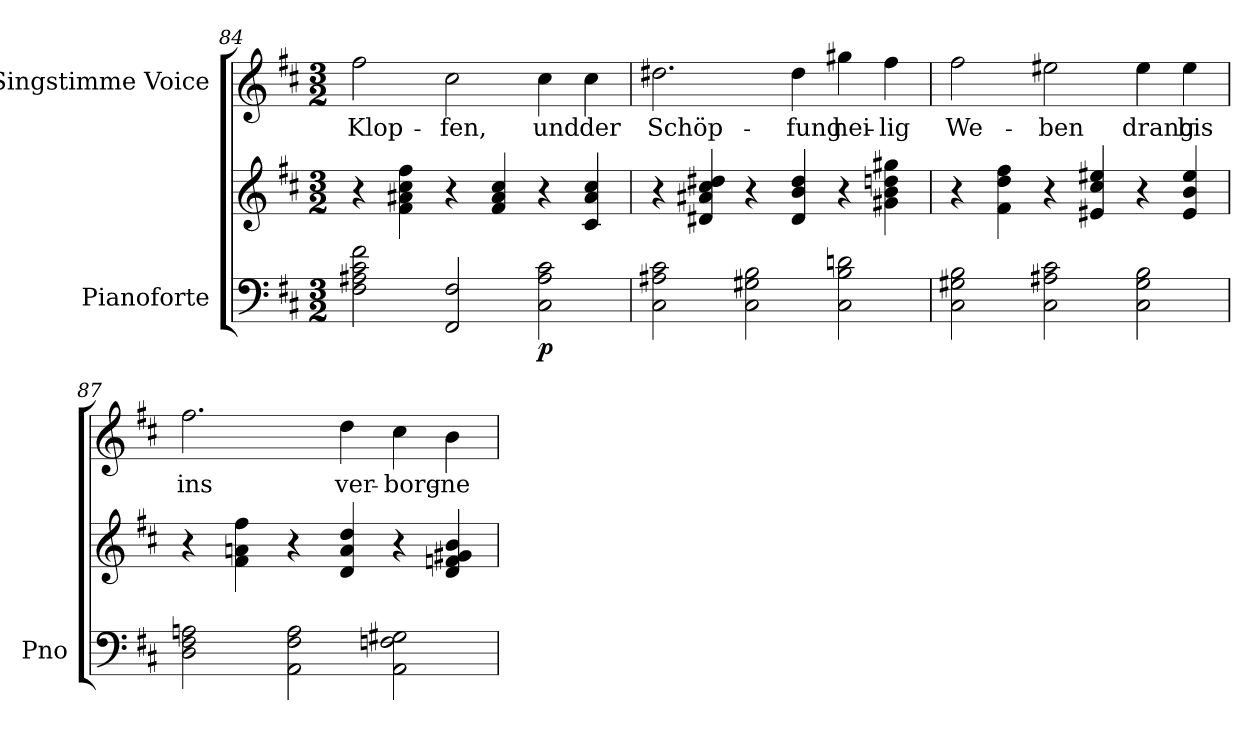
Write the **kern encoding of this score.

**kern	**kern	**dynam	**kern	**text
*part2	*part2	*part2	*part1	*part1
*staff3	*staff2	*staff2/3	*staff1	*staff1
*I"Pianoforte	*	*	*I"Singstimme Voice	*
*I'Pno	*	*	*	*
*clefF4	*clefG2	*	*clefG2	*
*k[f#c#]	*k[f#c#]	*	*k[f#c#]	*
*M3/2	*M3/2	*	*M3/2	*
=84	=84	=84	=84	=84
!	!	!	!	!LO:LY:b
2F#\ 2A#X\ 2c#\ 2f#\	4r	.	2ff#\	Klop-
.	4f#\ 4a#X\ 4cc#\ 4ff#\	.	.	.
!	!	!	!	!LO:LY:b
2FF#/ 2F#/	4r	.	2cc#\	-fen,
.	4f#/ 4a#/ 4cc#/	.	.	.
!	!	!LO:DY:b=2	!	!LO:LY:b
2C#\ 2A#\ 2c#\	4r	p	4cc#\	und
!	!	!	!	!LO:LY:b
.	4c#/ 4a#/ 4cc#/	.	4cc#\	der
=85	=85	=85	=85	=85
!	!	!	!	!LO:LY:b
2C#\ 2A#X\ 2c#\	4r	.	2.dd#X\	Schöp-
.	4d#X/ 4a#X/ 4cc#/ 4dd#X/	.	.	.
2C#\ 2G#X\ 2B\	4r	.	.	.
!	!	!	!	!LO:LY:b
.	4d#/ 4b/ 4dd#/	.	4dd#\	-fung
!	!	!	!	!LO:LY:b
2C#\ 2B\ 2dn\	4r	.	4gg#X\	hei-
!	!	!	!	!LO:LY:b
.	4g#X\ 4b\ 4ddn\ 4gg#X\	.	4ff#\	-lig
=86	=86	=86	=86	=86
!	!	!	!	!LO:LY:b
2C#\ 2G#X\ 2B\	4r	.	2ff#\	We-
.	4f#\ 4dd\ 4ff#\	.	.	.
!	!	!	!	!LO:LY:b
2C#\ 2A#X\ 2c#\	4r	.	2ee#X\	-ben
.	4e#X/ 4cc#/ 4ee#X/	.	.	.
!	!	!	!	!LO:LY:b
2C#\ 2G#\ 2B\	4r	.	4ee#\	drang
!	!	!	!	!LO:LY:b
.	4e#/ 4b/ 4ee#/	.	4ee#\	bis
!!LO:PB:g=z
=87	=87	=87	=87	=87
!	!	!	!	!LO:LY:b
2D\ 2F#\ 2An\	4r	.	2.ff#\	ins
.	4f#\ 4an\ 4ff#\	.	.	.
2AA\ 2F#\ 2A\	4r	.	.	.
!	!	!	!	!LO:LY:b
.	4d/ 4a/ 4dd/	.	4dd\	ver-
!	!	!	!	!LO:LY:b
2AA\ 2Fn\ 2G#X\	4r	.	4cc#\	-borg-
!	!	!	!	!LO:LY:b
.	4d/ 4fn/ 4g#X/ 4b/	.	4b\	-ne
=	=	=	=	=
*-	*-	*-	*-	*-
